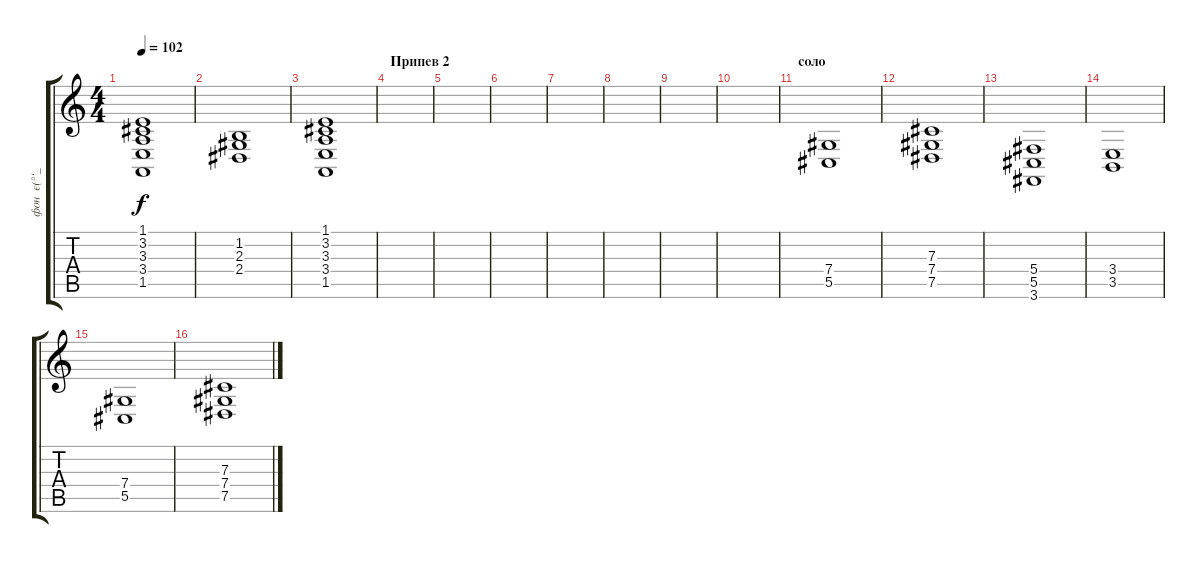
\track ("фон  є(°‘_’°)э" "фон  є(°‘_") {instrument fx6goblins}
\staff {score tabs}
\tuning (Eb4 Bb3 Gb3 Db3 Ab2 Eb2) {hide}
\ts (4 4)
\tempo 102
\clef g2
\ks c
(1.1 3.2 3.3 3.4 1.5).1{dy f} |
(1.2 2.3 2.4).1 |
(1.1 3.2 3.3 3.4 1.5).1 |
\section ("" "Припев 2")
|
|
|
|
|
|
|
\section ("" "соло")
(7.4 5.5).1 |
(7.3 7.4 7.5).1 |
(5.4 5.5 3.6).1 |
(3.4 3.5).1 |
(7.4 5.5).1 |
(7.3 7.4 7.5).1
